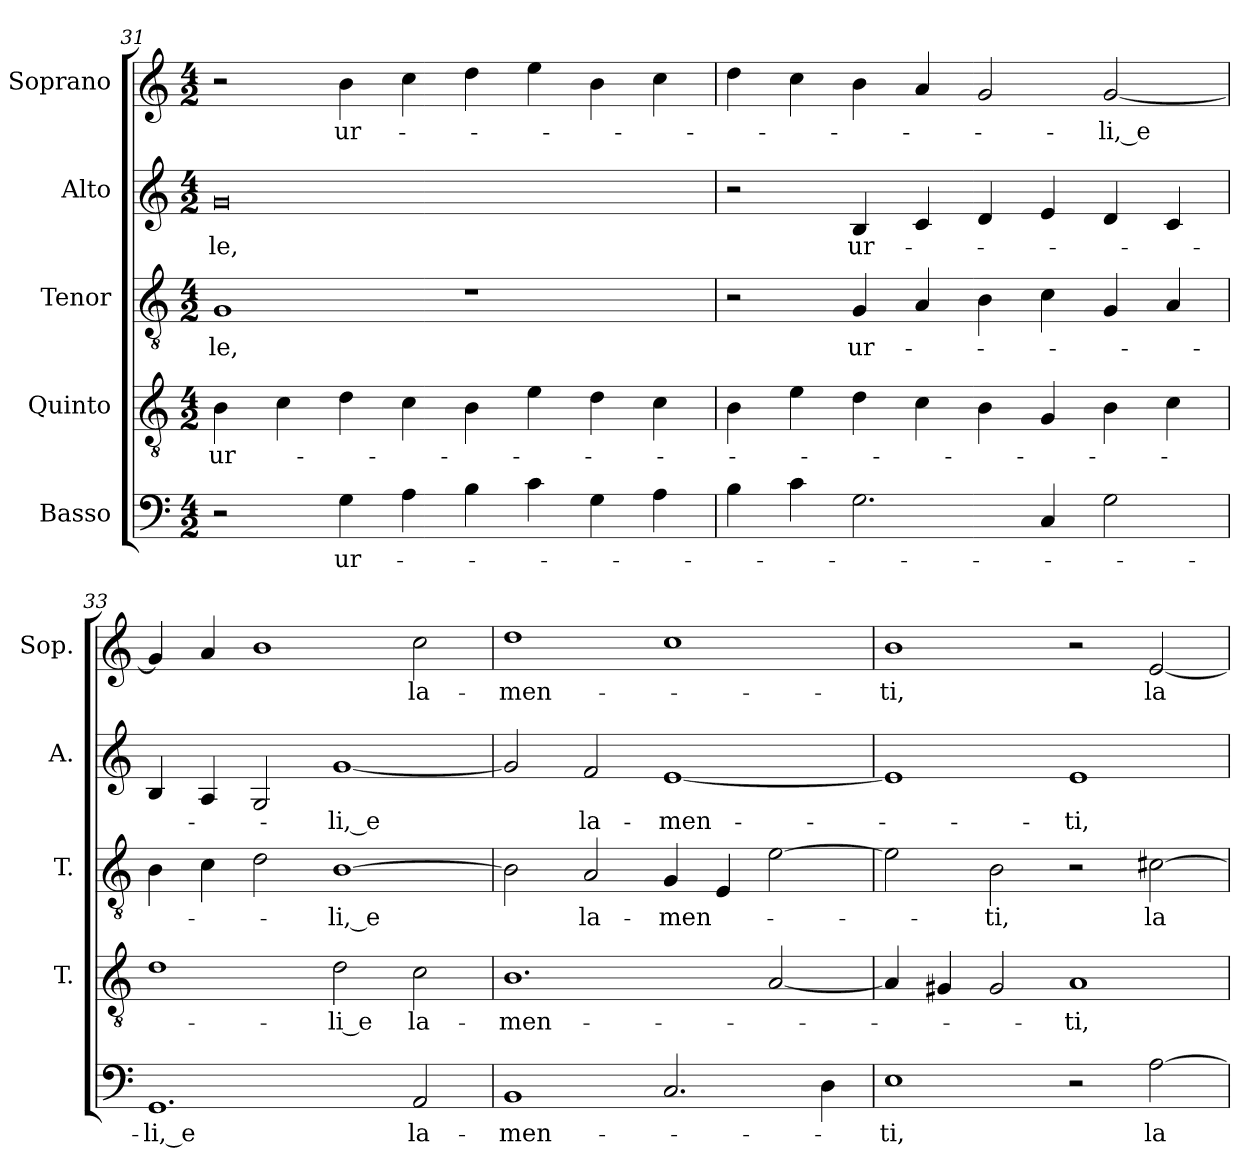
**kern	**text	**kern	**text	**kern	**text	**kern	**text	**kern	**text
*part5	*part5	*part4	*part4	*part3	*part3	*part2	*part2	*part1	*part1
*staff5	*staff5	*staff4	*staff4	*staff3	*staff3	*staff2	*staff2	*staff1	*staff1
*I"Basso	*	*I"Quinto	*	*I"Tenor	*	*I"Alto	*	*I"Soprano	*
*	*	*I'T.	*	*I'T.	*	*I'A.	*	*I'Sop.	*
*clefF4	*	*clefGv2	*	*clefGv2	*	*clefG2	*	*clefG2	*
*	*	*ITrd7c12	*	*ITrd7c12	*	*	*	*	*
*k[]	*	*k[]	*	*k[]	*	*k[]	*	*k[]	*
*C:	*	*C:	*	*C:	*	*C:	*	*C:	*
*M4/2	*	*M4/2	*	*M4/2	*	*M4/2	*	*M4/2	*
=31	=31	=31	=31	=31	=31	=31	=31	=31	=31
!	!	!	!LO:LY:b:color=#000000	!	!	!	!	!	!
!	!	!	!	!	!LO:LY:b:color=#000000	!	!	!	!
!	!	!	!	!	!	!	!LO:LY:b:color=#000000	!	!
2r	.	4BBi\	ur-	1GGi	-le,	0gi	-le,	2r	.
.	.	4Ci\	.	.	.	.	.	.	.
!	!LO:LY:b:color=#000000	!	!	!	!	!	!	!	!
!	!	!	!	!	!	!	!	!	!LO:LY:b:color=#000000
4Gi\	ur-	4Di\	.	.	.	.	.	4bi\	ur-
4Ai\	.	4Ci\	.	.	.	.	.	4cci\	.
4Bi\	.	4BBi\	.	1r	.	.	.	4ddi\	.
4ci\	.	4Ei\	.	.	.	.	.	4eei\	.
4Gi\	.	4Di\	.	.	.	.	.	4bi\	.
4Ai\	.	4Ci\	.	.	.	.	.	4cci\	.
=32	=32	=32	=32	=32	=32	=32	=32	=32	=32
4Bi\	.	4BBi\	.	2r	.	2r	.	4ddi\	.
4ci\	.	4Ei\	.	.	.	.	.	4cci\	.
!	!	!	!	!	!LO:LY:b:color=#000000	!	!	!	!
!	!	!	!	!	!	!	!LO:LY:b:color=#000000	!	!
2.Gi\	.	4Di\	.	4GGi/	ur-	4Bi/	ur-	4bi\	.
.	.	4Ci\	.	4AAi/	.	4ci/	.	4ai/	.
.	.	4BBi\	.	4BBi\	.	4di/	.	2gi/	.
4Ci/	.	4GGi/	.	4Ci\	.	4ei/	.	.	.
!	!	!	!	!	!	!	!	!	!LO:LY:b:color=#000000
2Gi\	.	4BBi\	.	4GGi/	.	4di/	.	[2gi/	-li,_e
.	.	4Ci\	.	4AAi/	.	4ci/	.	.	.
=33	=33	=33	=33	=33	=33	=33	=33	=33	=33
!	!LO:LY:b:color=#000000	!	!	!	!	!	!	!	!
1.GGi	-li,_e	1Di	.	4BBi\	.	4Bi/	.	4gi/]	.
.	.	.	.	4Ci\	.	4Ai/	.	4ai/	.
.	.	.	.	2Di\	.	2Gi/	.	1bi	.
!	!	!	!LO:LY:b:color=#000000	!	!	!	!	!	!
!	!	!	!	!	!LO:LY:b:color=#000000	!	!	!	!
!	!	!	!	!	!	!	!LO:LY:b:color=#000000	!	!
.	.	2Di\	-li_e	[1BBi	-li,_e	[1gi	-li,_e	.	.
!	!LO:LY:b:color=#000000	!	!	!	!	!	!	!	!
!	!	!	!LO:LY:b:color=#000000	!	!	!	!	!	!
!	!	!	!	!	!	!	!	!	!LO:LY:b:color=#000000
2AAi/	la-	2Ci\	la-	.	.	.	.	2cci\	la-
=34	=34	=34	=34	=34	=34	=34	=34	=34	=34
!	!LO:LY:b:color=#000000	!	!	!	!	!	!	!	!
!	!	!	!LO:LY:b:color=#000000	!	!	!	!	!	!
!	!	!	!	!	!	!	!	!	!LO:LY:b:color=#000000
1BBi	-men-	1.BBi	-men-	2BBi\]	.	2gi/]	.	1ddi	-men-
!	!	!	!	!	!LO:LY:b:color=#000000	!	!	!	!
!	!	!	!	!	!	!	!LO:LY:b:color=#000000	!	!
.	.	.	.	2AAi/	la-	2fi/	la-	.	.
!	!	!	!	!	!LO:LY:b:color=#000000	!	!	!	!
!	!	!	!	!	!	!	!LO:LY:b:color=#000000	!	!
2.Ci/	.	.	.	4GGi/	-men-	[1ei	-men-	1cci	.
.	.	.	.	4EEi/	.	.	.	.	.
.	.	[2AAi/	.	[2Ei\	.	.	.	.	.
4Di\	.	.	.	.	.	.	.	.	.
=35	=35	=35	=35	=35	=35	=35	=35	=35	=35
!	!LO:LY:b:color=#000000	!	!	!	!	!	!	!	!
!	!	!	!	!	!	!	!	!	!LO:LY:b:color=#000000
1Ei	-ti,	4AAi/]	.	2Ei\]	.	1ei]	.	1bi	-ti,
.	.	4GG#Xi/	.	.	.	.	.	.	.
!	!	!	!	!	!LO:LY:b:color=#000000	!	!	!	!
.	.	2GG#i/	.	2BBi\	-ti,	.	.	.	.
!	!	!	!LO:LY:b:color=#000000	!	!	!	!	!	!
!	!	!	!	!	!	!	!LO:LY:b:color=#000000	!	!
2r	.	1AAi	-ti,	2r	.	1ei	-ti,	2r	.
!	!LO:LY:b:color=#000000	!	!	!	!	!	!	!	!
!	!	!	!	!	!LO:LY:b:color=#000000	!	!	!	!
!	!	!	!	!	!	!	!	!	!LO:LY:b:color=#000000
[2Ai\	la-	.	.	[2C#Xi\	la-	.	.	[2ei/	la-
=	=	=	=	=	=	=	=	=	=
*-	*-	*-	*-	*-	*-	*-	*-	*-	*-
